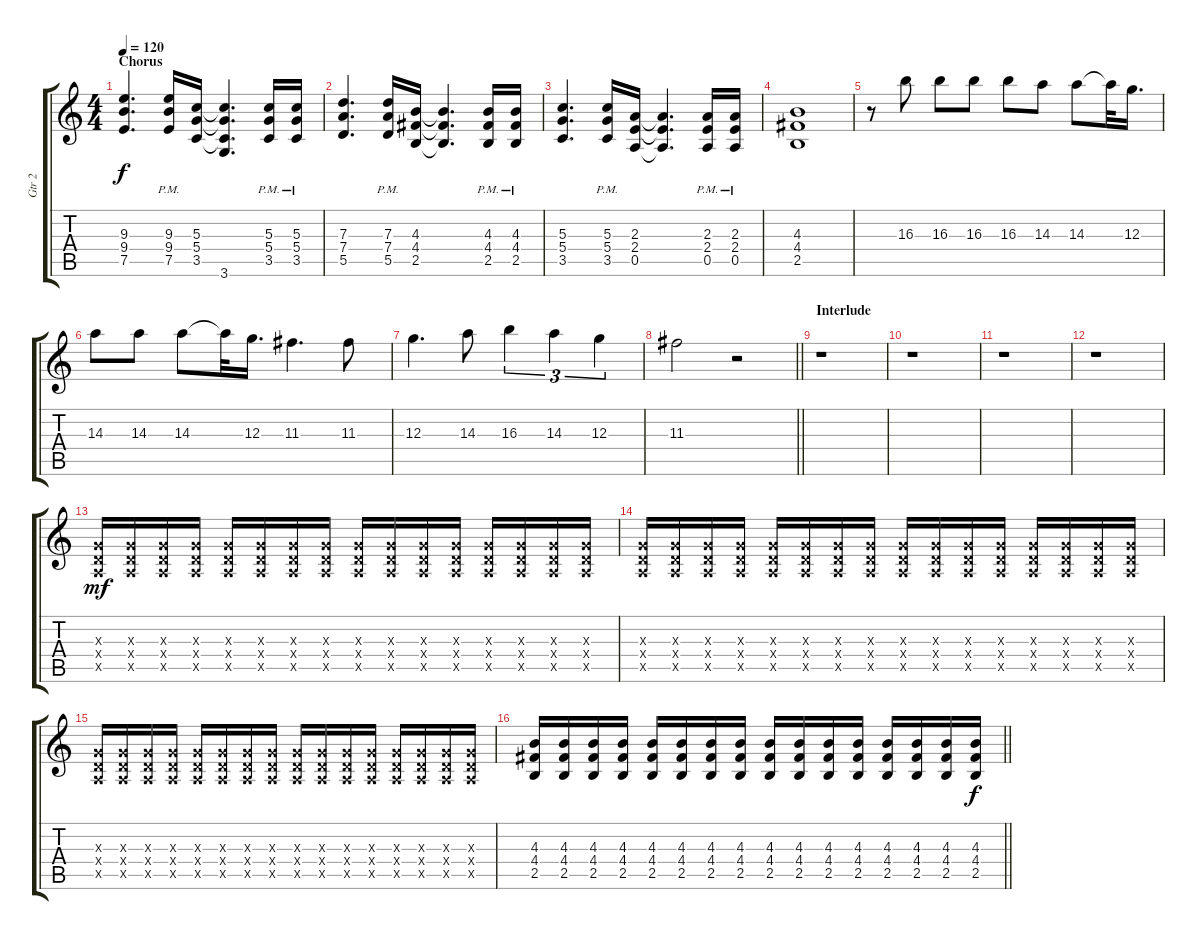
\track ("Gtr 2" "Gtr 2") {instrument overdrivenguitar}
\staff {score tabs}
\tuning (E4 B3 G3 D3 A2 E2) {hide}
\ts (4 4)
\section ("" "Chorus")
\tempo 120
\clef g2
\ks aminor
(9.3 9.4 7.5).4{d dy f} (9.3{pm} 9.4{pm} 7.5{pm}).16 (5.3 5.4 3.5).16 (5.3{t} 5.4{t} 3.5{t} 3.6).4{d} (5.3{pm} 5.4{pm} 3.5{pm}).16 (5.3{pm} 5.4{pm} 3.5{pm}).16 |
(7.3 7.4 5.5).4{d} (7.3{pm} 7.4{pm} 5.5{pm}).16 (4.3 4.4 2.5).16 (4.3{t} 4.4{t} 2.5{t}).4{d} (4.3{pm} 4.4{pm} 2.5{pm}).16 (4.3{pm} 4.4{pm} 2.5{pm}).16 |
(5.3 5.4 3.5).4{d} (5.3{pm} 5.4{pm} 3.5{pm}).16 (2.3 2.4 0.5).16 (2.3{t} 2.4{t} 0.5{t}).4{d} (2.3{pm} 2.4{pm} 0.5{pm}).16 (2.3{pm} 2.4{pm} 0.5{pm}).16 |
(4.3 4.4 2.5).1 |
r.8 16.3.8 16.3.8 16.3.8 16.3.8 14.3.8 14.3.8 14.3{t}.32 12.3.16{d} |
14.3.8 14.3.8 14.3.8 14.3{t}.32 12.3.16{d} 11.3.4{d} 11.3.8 |
12.3.4{d} 14.3.8 16.3.4{tu (3 2)} 14.3.4{tu (3 2)} 12.3.4{tu (3 2)} |
\barLineRight lightlight
11.3.2 r.2 |
\section ("" "Interlude")
r.1 |
r.1 |
r.1 |
r.1 |
(0.3{x} 0.4{x} 0.5{x}).16{dy mf} (0.3{x} 0.4{x} 0.5{x}).16 (0.3{x} 0.4{x} 0.5{x}).16 (0.3{x} 0.4{x} 0.5{x}).16 (0.3{x} 0.4{x} 0.5{x}).16 (0.3{x} 0.4{x} 0.5{x}).16 (0.3{x} 0.4{x} 0.5{x}).16 (0.3{x} 0.4{x} 0.5{x}).16 (0.3{x} 0.4{x} 0.5{x}).16 (0.3{x} 0.4{x} 0.5{x}).16 (0.3{x} 0.4{x} 0.5{x}).16 (0.3{x} 0.4{x} 0.5{x}).16 (0.3{x} 0.4{x} 0.5{x}).16 (0.3{x} 0.4{x} 0.5{x}).16 (0.3{x} 0.4{x} 0.5{x}).16 (0.3{x} 0.4{x} 0.5{x}).16 |
(0.3{x} 0.4{x} 0.5{x}).16 (0.3{x} 0.4{x} 0.5{x}).16 (0.3{x} 0.4{x} 0.5{x}).16 (0.3{x} 0.4{x} 0.5{x}).16 (0.3{x} 0.4{x} 0.5{x}).16 (0.3{x} 0.4{x} 0.5{x}).16 (0.3{x} 0.4{x} 0.5{x}).16 (0.3{x} 0.4{x} 0.5{x}).16 (0.3{x} 0.4{x} 0.5{x}).16 (0.3{x} 0.4{x} 0.5{x}).16 (0.3{x} 0.4{x} 0.5{x}).16 (0.3{x} 0.4{x} 0.5{x}).16 (0.3{x} 0.4{x} 0.5{x}).16 (0.3{x} 0.4{x} 0.5{x}).16 (0.3{x} 0.4{x} 0.5{x}).16 (0.3{x} 0.4{x} 0.5{x}).16 |
(0.3{x} 0.4{x} 0.5{x}).16 (0.3{x} 0.4{x} 0.5{x}).16 (0.3{x} 0.4{x} 0.5{x}).16 (0.3{x} 0.4{x} 0.5{x}).16 (0.3{x} 0.4{x} 0.5{x}).16 (0.3{x} 0.4{x} 0.5{x}).16 (0.3{x} 0.4{x} 0.5{x}).16 (0.3{x} 0.4{x} 0.5{x}).16 (0.3{x} 0.4{x} 0.5{x}).16 (0.3{x} 0.4{x} 0.5{x}).16 (0.3{x} 0.4{x} 0.5{x}).16 (0.3{x} 0.4{x} 0.5{x}).16 (0.3{x} 0.4{x} 0.5{x}).16 (0.3{x} 0.4{x} 0.5{x}).16 (0.3{x} 0.4{x} 0.5{x}).16 (0.3{x} 0.4{x} 0.5{x}).16 |
\barLineRight lightlight
(4.3 4.4 2.5).16 (4.3 4.4 2.5).16 (4.3 4.4 2.5).16 (4.3 4.4 2.5).16 (4.3 4.4 2.5).16 (4.3 4.4 2.5).16 (4.3 4.4 2.5).16 (4.3 4.4 2.5).16 (4.3 4.4 2.5).16 (4.3 4.4 2.5).16 (4.3 4.4 2.5).16 (4.3 4.4 2.5).16 (4.3 4.4 2.5).16 (4.3 4.4 2.5).16 (4.3 4.4 2.5).16 (4.3 4.4 2.5).16{dy f}
